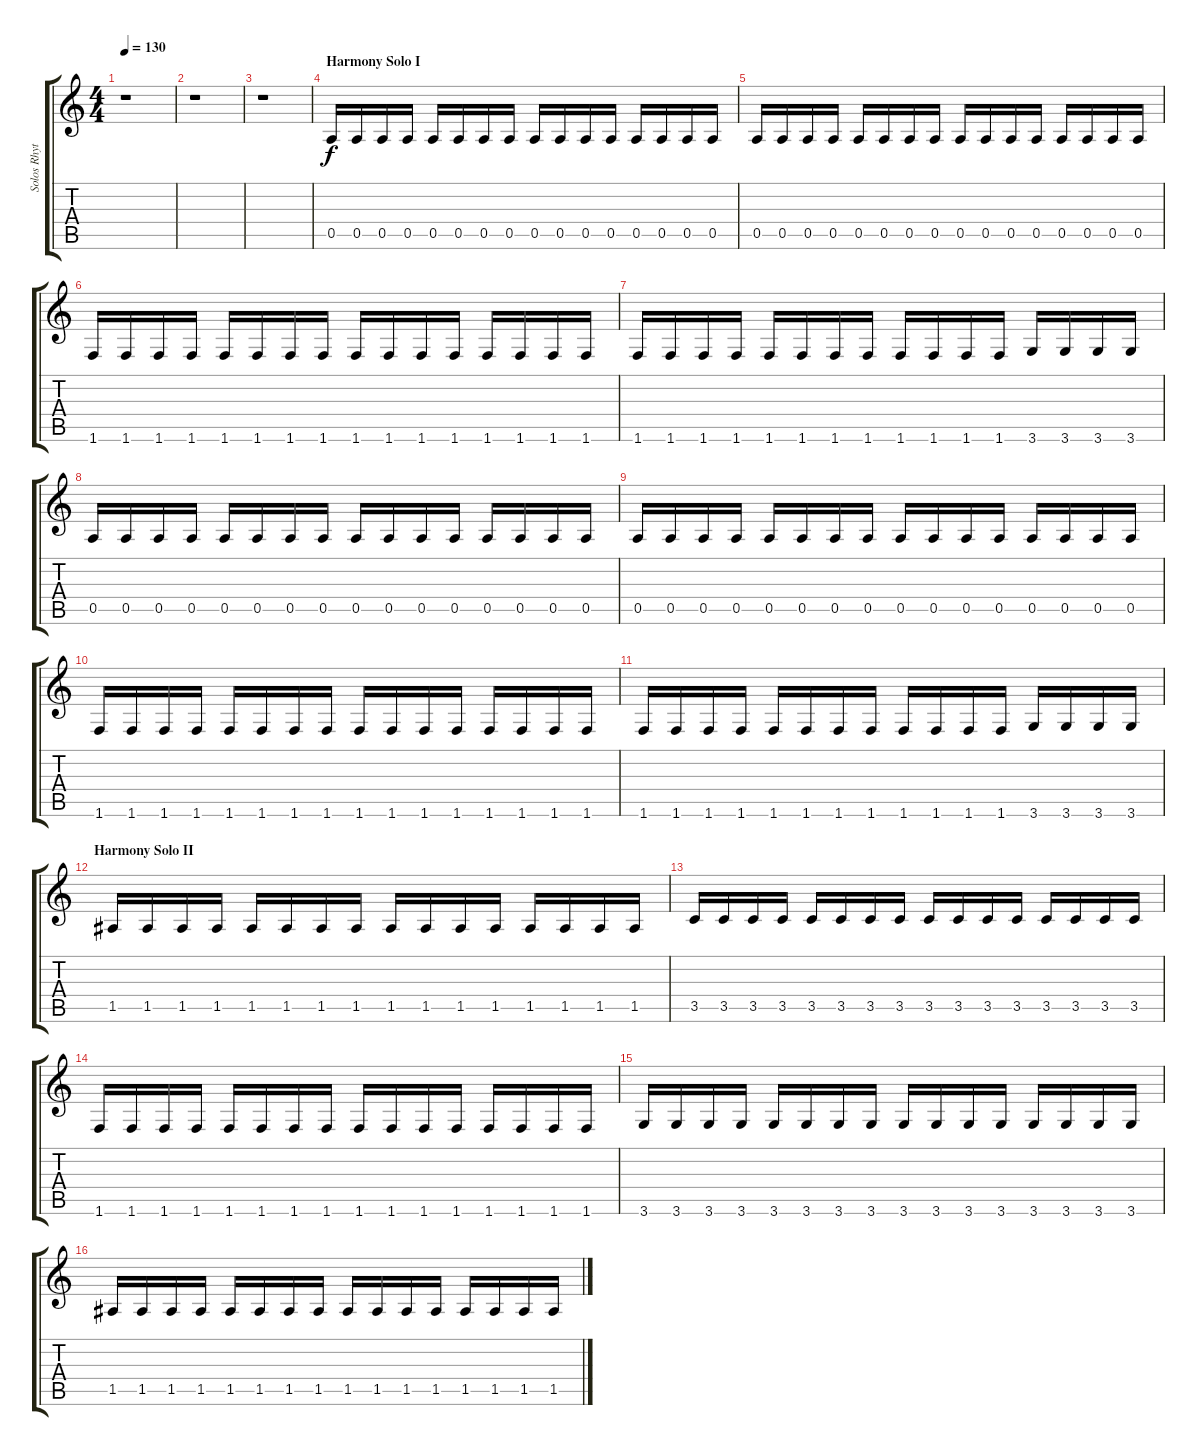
\track ("Solos Rhythm" "Solos Rhyt") {instrument overdrivenguitar}
\staff {score tabs}
\tuning (E4 B3 G3 D3 A2 E2) {hide}
\ts (4 4)
\tempo 130
\clef g2
\ks c
r.1{dy f} |
r.1 |
r.1 |
\section ("" "Harmony Solo I")
0.5.16{instrument overdrivenguitar} 0.5.16 0.5.16 0.5.16 0.5.16 0.5.16 0.5.16 0.5.16 0.5.16 0.5.16 0.5.16 0.5.16 0.5.16 0.5.16 0.5.16 0.5.16 |
0.5.16 0.5.16 0.5.16 0.5.16 0.5.16 0.5.16 0.5.16 0.5.16 0.5.16 0.5.16 0.5.16 0.5.16 0.5.16 0.5.16 0.5.16 0.5.16 |
1.6.16 1.6.16 1.6.16 1.6.16 1.6.16 1.6.16 1.6.16 1.6.16 1.6.16 1.6.16 1.6.16 1.6.16 1.6.16 1.6.16 1.6.16 1.6.16 |
1.6.16 1.6.16 1.6.16 1.6.16 1.6.16 1.6.16 1.6.16 1.6.16 1.6.16 1.6.16 1.6.16 1.6.16 3.6.16 3.6.16 3.6.16 3.6.16 |
0.5.16 0.5.16 0.5.16 0.5.16 0.5.16 0.5.16 0.5.16 0.5.16 0.5.16 0.5.16 0.5.16 0.5.16 0.5.16 0.5.16 0.5.16 0.5.16 |
0.5.16 0.5.16 0.5.16 0.5.16 0.5.16 0.5.16 0.5.16 0.5.16 0.5.16 0.5.16 0.5.16 0.5.16 0.5.16 0.5.16 0.5.16 0.5.16 |
1.6.16 1.6.16 1.6.16 1.6.16 1.6.16 1.6.16 1.6.16 1.6.16 1.6.16 1.6.16 1.6.16 1.6.16 1.6.16 1.6.16 1.6.16 1.6.16 |
1.6.16 1.6.16 1.6.16 1.6.16 1.6.16 1.6.16 1.6.16 1.6.16 1.6.16 1.6.16 1.6.16 1.6.16 3.6.16 3.6.16 3.6.16 3.6.16 |
\section ("" "Harmony Solo II")
1.5.16 1.5.16 1.5.16 1.5.16 1.5.16 1.5.16 1.5.16 1.5.16 1.5.16 1.5.16 1.5.16 1.5.16 1.5.16 1.5.16 1.5.16 1.5.16 |
3.5.16 3.5.16 3.5.16 3.5.16 3.5.16 3.5.16 3.5.16 3.5.16 3.5.16 3.5.16 3.5.16 3.5.16 3.5.16 3.5.16 3.5.16 3.5.16 |
1.6.16 1.6.16 1.6.16 1.6.16 1.6.16 1.6.16 1.6.16 1.6.16 1.6.16 1.6.16 1.6.16 1.6.16 1.6.16 1.6.16 1.6.16 1.6.16 |
3.6.16 3.6.16 3.6.16 3.6.16 3.6.16 3.6.16 3.6.16 3.6.16 3.6.16 3.6.16 3.6.16 3.6.16 3.6.16 3.6.16 3.6.16 3.6.16 |
1.5.16 1.5.16 1.5.16 1.5.16 1.5.16 1.5.16 1.5.16 1.5.16 1.5.16 1.5.16 1.5.16 1.5.16 1.5.16 1.5.16 1.5.16 1.5.16
